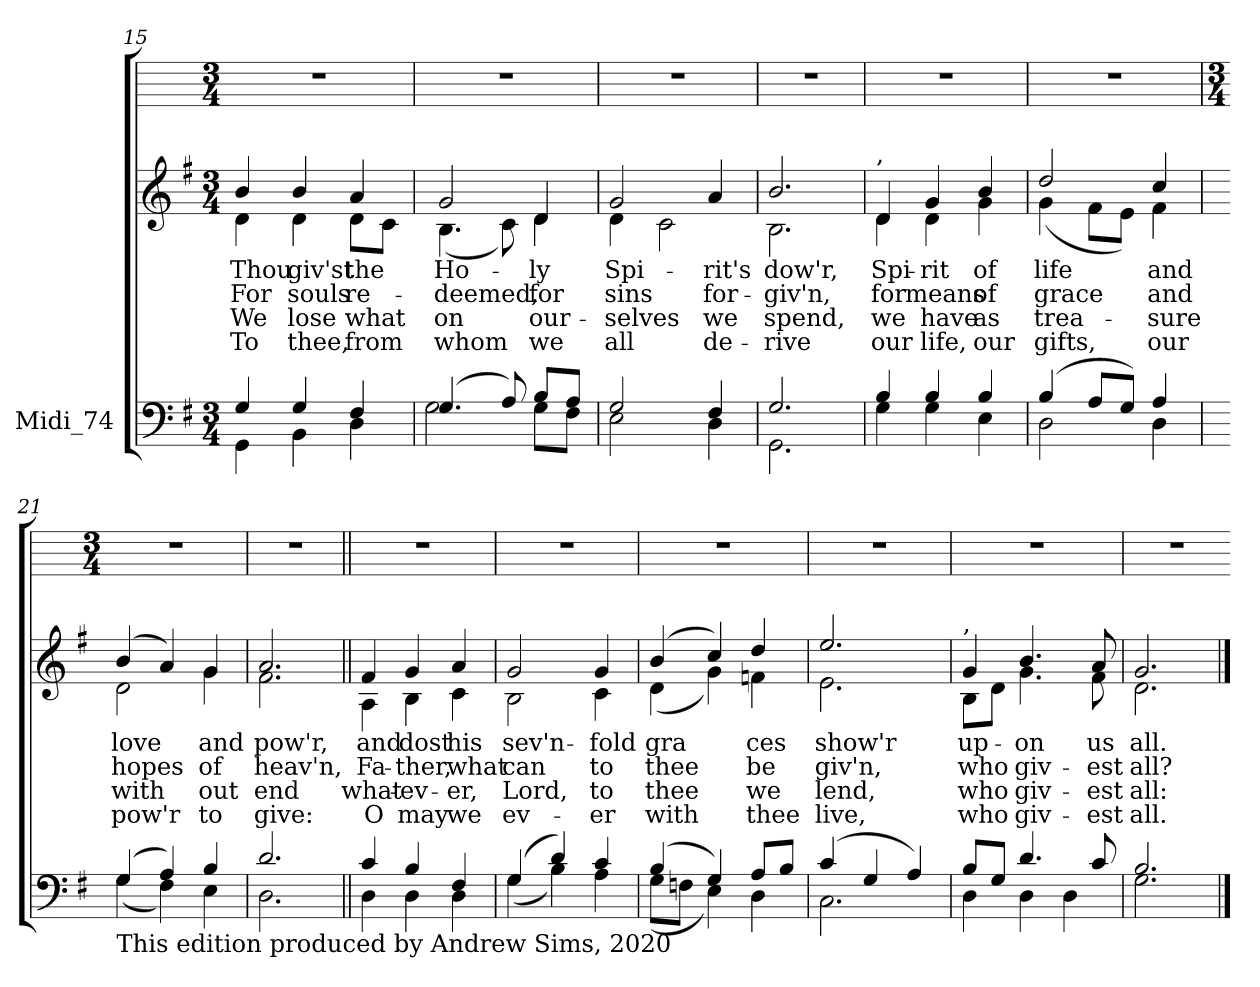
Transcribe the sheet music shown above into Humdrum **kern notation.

**kern	**kern	**text	**text	**text	**text	**kern
*part3	*part2	*part2	*part2	*part2	*part2	*part1
*staff3	*staff2	*staff2	*staff2	*staff2	*staff2	*staff1
*I"Midi_74	*	*	*	*	*	*
!!LO:LB:g=z
*clefF4	*clefG2	*	*	*	*	*
*k[f#]	*k[f#]	*	*	*	*	*
*G:	*G:	*	*	*	*	*
*M3/4	*M3/4	*	*	*	*	*M3/4
=15	=15	=15	=15	=15	=15	=15
*^	*	*	*	*	*	*
!	!	!	!LO:LY:b	!LO:LY:b	!LO:LY:b	!LO:LY:b	!
*	*	*^	*	*	*	*	*
4G/	4GG\	4b/	4d\	Thou	For	We	To	2.r
!	!	!	!	!LO:LY:b	!LO:LY:b	!LO:LY:b	!LO:LY:b	!
4G/	4BB\	4b/	4d\	giv'st	souls	lose	thee,	.
!	!	!	!	!LO:LY:b	!LO:LY:b	!LO:LY:b	!LO:LY:b	!
4F#/	4D\	4a/	8d\L	the	re-	-what	from	.
.	.	.	8c\J	.	.	.	.	.
=16	=16	=16	=16	=16	=16	=16	=16	=16
!	!	!	!	!LO:LY:b	!LO:LY:b	!LO:LY:b	!LO:LY:b	!
(>4.G/	2G\	2g/	(<4.B\	Ho-	-deemed,	on	whom	2.r
8A/)	.	.	8c\)	.	.	.	.	.
!	!	!	!	!LO:LY:b	!LO:LY:b	!LO:LY:b	!LO:LY:b	!
8B/L	8G\L	4d/	4d\	ly	for	our-	-we	.
8A/J	8F#\J	.	.	.	.	.	.	.
=17	=17	=17	=17	=17	=17	=17	=17	=17
!	!	!	!	!LO:LY:b	!LO:LY:b	!LO:LY:b	!LO:LY:b	!
2G/	2E\	2g/	4d\	Spi-	-sins	selves	all	2.r
.	.	.	2c\	.	.	.	.	.
!	!	!	!	!LO:LY:b	!LO:LY:b	!LO:LY:b	!LO:LY:b	!
4F#/	4D\	4a/	.	rit's	for-	-we	de-	.
=18	=18	=18	=18	=18	=18	=18	=18	=18
!	!	!	!	!LO:LY:b	!LO:LY:b	!LO:LY:b	!LO:LY:b	!
2.G/	2.GG\	2.b/	2.B\	-dow'r,	giv'n,	spend,	rive	2.r
=19	=19	=19	=19	=19	=19	=19	=19	=19
!	!	!LO:TX:a:t=,	!	!	!	!	!	!
!	!	!	!	!LO:LY:b	!LO:LY:b	!LO:LY:b	!LO:LY:b	!
4B/	4G\	4d/	4d\	Spi-	-for	we	our	2.r
!	!	!	!	!LO:LY:b	!LO:LY:b	!LO:LY:b	!LO:LY:b	!
4B/	4G\	4g/	4d\	rit	means	have	life,	.
!	!	!	!	!LO:LY:b	!LO:LY:b	!LO:LY:b	!LO:LY:b	!
4B/	4E\	4b/	4g\	of	of	as	our	.
=20	=20	=20	=20	=20	=20	=20	=20	=20
!	!	!	!	!LO:LY:b	!LO:LY:b	!LO:LY:b	!LO:LY:b	!
(>4B/	2D\	2dd/	(<4g\	life	grace	trea-	-gifts,	2.r
8A/L	.	.	8f#\L	.	.	.	.	.
8G/J)	.	.	8e\J)	.	.	.	.	.
!	!	!	!	!LO:LY:b	!LO:LY:b	!LO:LY:b	!LO:LY:b	!
4A/	4D\	4cc/	4f#\	and	and	sure	our	.
!!LO:LB:g=z
=21	=21	=21	=21	=21	=21	=21	=21	=21
*	*	*	*	*	*	*	*	*M3/4
!LO:TX:b:t=This edition produced by Andrew Sims, 2020	!	!	!	!	!	!	!	!
!	!	!	!	!LO:LY:b	!LO:LY:b	!LO:LY:b	!LO:LY:b	!
(>4G/	(<4G\	(>4b/	2d\	love	hopes	with	pow'r	2.r
4A/)	4F#\)	4a/)	.	.	.	.	.	.
!	!	!	!	!LO:LY:b	!LO:LY:b	!LO:LY:b	!LO:LY:b	!
4B/	4E\	4g/	4g\	and	of	out	to	.
=22	=22	=22	=22	=22	=22	=22	=22	=22
!	!	!	!	!LO:LY:b	!LO:LY:b	!LO:LY:b	!LO:LY:b	!
2.d/	2.D\	2.a/	2.f#\	pow'r,	heav'n,	end	give:	2.r
=23||	=23||	=23||	=23||	=23||	=23||	=23||	=23||	=23||
!	!	!	!	!LO:LY:b	!LO:LY:b	!LO:LY:b	!LO:LY:b	!
4c/	4D\	4f#/	4A\	and	Fa-	-what-	-O	2.r
!	!	!	!	!LO:LY:b	!LO:LY:b	!LO:LY:b	!LO:LY:b	!
4B/	4D\	4g/	4B\	dost	ther,	ev-	-may	.
!	!	!	!	!LO:LY:b	!LO:LY:b	!LO:LY:b	!LO:LY:b	!
4F#/	4D\	4a/	4c\	his	what	er,	we	.
=24	=24	=24	=24	=24	=24	=24	=24	=24
!	!	!	!	!LO:LY:b	!LO:LY:b	!LO:LY:b	!LO:LY:b	!
(>4G/	(<4G\	2g/	2B\	sev'n-	-can	Lord,	ev-	2.r
4d/)	4B\)	.	.	.	.	.	.	.
!	!	!	!	!LO:LY:b	!LO:LY:b	!LO:LY:b	!LO:LY:b	!
4c/	4A\	4g/	4c\	-fold	to	to	er	.
=25	=25	=25	=25	=25	=25	=25	=25	=25
!	!	!	!	!LO:LY:b	!LO:LY:b	!LO:LY:b	!LO:LY:b	!
(>4B/	(<8G\L	(>4b/	(<4d\	gra	thee	thee	with	2.r
.	8Fn\J	.	.	.	.	.	.	.
4G/)	4E\)	4cc/)	4g\)	.	.	.	.	.
!	!	!	!	!LO:LY:b	!LO:LY:b	!LO:LY:b	!LO:LY:b	!
8A/L	4D\	4dd/	4fn\	ces	be	we	thee	.
8B/J	.	.	.	.	.	.	.	.
=26	=26	=26	=26	=26	=26	=26	=26	=26
!	!	!	!	!LO:LY:b	!LO:LY:b	!LO:LY:b	!LO:LY:b	!
(>4c/	2.C\	2.ee/	2.e\	show'r	giv'n,	lend,	live,	2.r
4G/	.	.	.	.	.	.	.	.
4A/)	.	.	.	.	.	.	.	.
=27	=27	=27	=27	=27	=27	=27	=27	=27
!	!	!LO:TX:a:t=,	!	!	!	!	!	!
!	!	!	!	!LO:LY:b	!LO:LY:b	!LO:LY:b	!LO:LY:b	!
8B/L	4D\	4g/	8BL	up-	-who	who	who	2.r
8G/J	.	.	8dJ	.	.	.	.	.
!	!	!	!	!LO:LY:b	!LO:LY:b	!LO:LY:b	!LO:LY:b	!
4.d/	4D\	4.b/	4.g\	on	giv-	-giv-	-giv-	.
.	4D\	.	.	.	.	.	.	.
!	!	!	!	!LO:LY:b	!LO:LY:b	!LO:LY:b	!LO:LY:b	!
8c/	.	8a/	8f#\	-us	est	est	est	.
=28	=28	=28	=28	=28	=28	=28	=28	=28
!	!	!	!	!LO:LY:b	!LO:LY:b	!LO:LY:b	!LO:LY:b	!
2.B/	2.G\	2.g/	2.d\	all.	all?	all:	all.	2.r
*v	*v	*	*	*	*	*	*	*
*	*v	*v	*	*	*	*	*
==	==	=	=	=	=	=
*-	*-	*-	*-	*-	*-	*-
